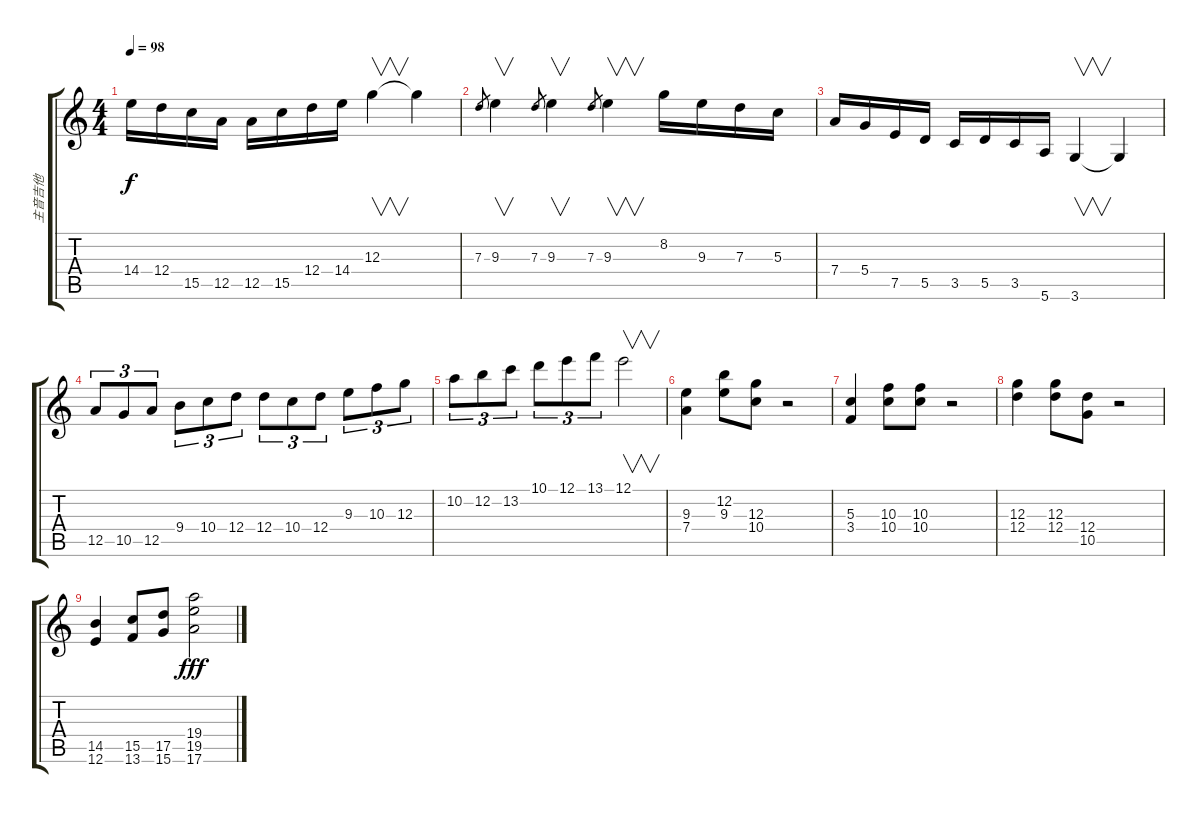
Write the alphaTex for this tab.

\track ("主音吉他" "主音吉他") {instrument distortionguitar}
\staff {score tabs}
\tuning (E4 B3 G3 D3 A2 E2) {hide}
\ts (4 4)
\tempo 98
\clef g2
\ks c
14.4.16{dy f} 12.4.16 15.5.16 12.5.16 12.5.16 15.5.16 12.4.16 14.4.16 12.3.4{v} 12.3{t}.4 |
7.3.8{gr} 9.3.4{v} 7.3.8{gr} 9.3.4{v} 7.3.8{gr} 9.3.4{v} 8.2.16 9.3.16 7.3.16 5.3.16 |
7.4.16 5.4.16 7.5.16 5.5.16 3.5.16 5.5.16 3.5.16 5.6.16 3.6.4{v} 3.6{t}.4 |
12.5.8{tu (3 2)} 10.5.8{tu (3 2)} 12.5.8{tu (3 2)} 9.4.8{tu (3 2)} 10.4.8{tu (3 2)} 12.4.8{tu (3 2)} 12.4.8{tu (3 2)} 10.4.8{tu (3 2)} 12.4.8{tu (3 2)} 9.3.8{tu (3 2)} 10.3.8{tu (3 2)} 12.3.8{tu (3 2)} |
10.2.8{tu (3 2)} 12.2.8{tu (3 2)} 13.2.8{tu (3 2)} 10.1.8{tu (3 2)} 12.1.8{tu (3 2)} 13.1.8{tu (3 2)} 12.1.2{v} |
(9.3 7.4).4 (12.2 9.3).8 (12.3 10.4).8 r.2 |
(5.3 3.4).4 (10.3 10.4).8 (10.3 10.4).8 r.2 |
(12.3 12.4).4 (12.3 12.4).8 (12.4 10.5).8 r.2 |
(14.5 12.6).4 (15.5 13.6).8 (17.5 15.6).8 (19.4 19.5 17.6).2{dy fff}
